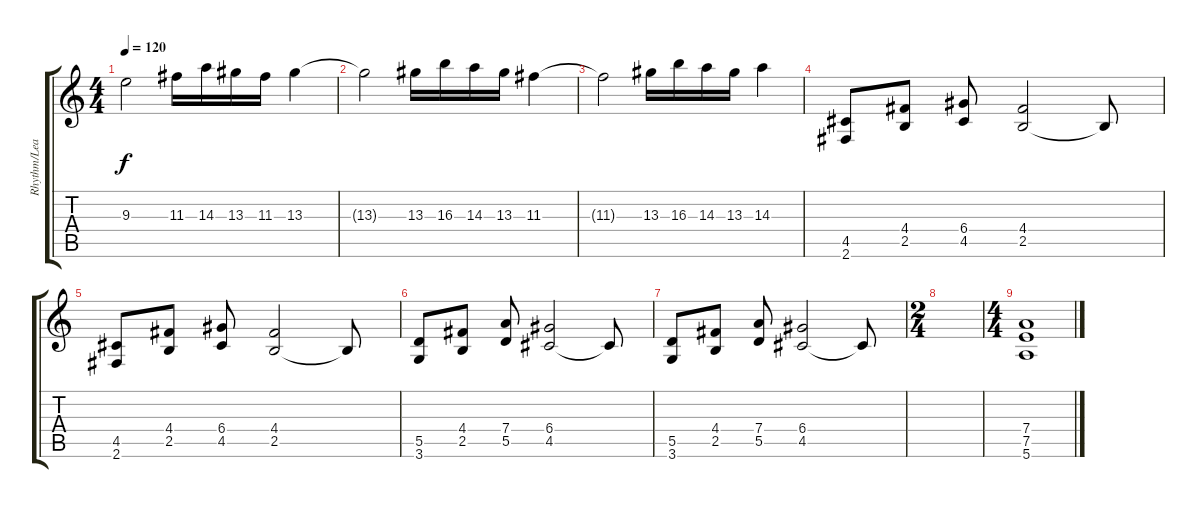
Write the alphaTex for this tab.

\track ("Rhythm/Lead" "Rhythm/Lea") {instrument distortionguitar}
\staff {score tabs}
\tuning (E4 B3 G3 D3 A2 E2) {hide}
\ts (4 4)
\tempo 120
\clef g2
\ks c
9.3{t}.2{dy f} 11.3.16 14.3.16 13.3.16 11.3.16 13.3.4 |
13.3{t}.2 13.3.16 16.3.16 14.3.16 13.3.16 11.3.4 |
11.3{t}.2 13.3.16 16.3.16 14.3.16 13.3.16 14.3.4 |
(4.5 2.6).8 (4.4 2.5).8 (6.4 4.5).8 (4.4 2.5).2 2.5{t}.8 |
(4.5 2.6).8 (4.4 2.5).8 (6.4 4.5).8 (4.4 2.5).2 2.5{t}.8 |
(5.5 3.6).8 (4.4 2.5).8 (7.4 5.5).8 (6.4 4.5).2 4.5{t}.8 |
(5.5 3.6).8 (4.4 2.5).8 (7.4 5.5).8 (6.4 4.5).2 4.5{t}.8 |
\ts (2 4)
|
\ts (4 4)
(7.4 7.5 5.6).1{volume 0}
